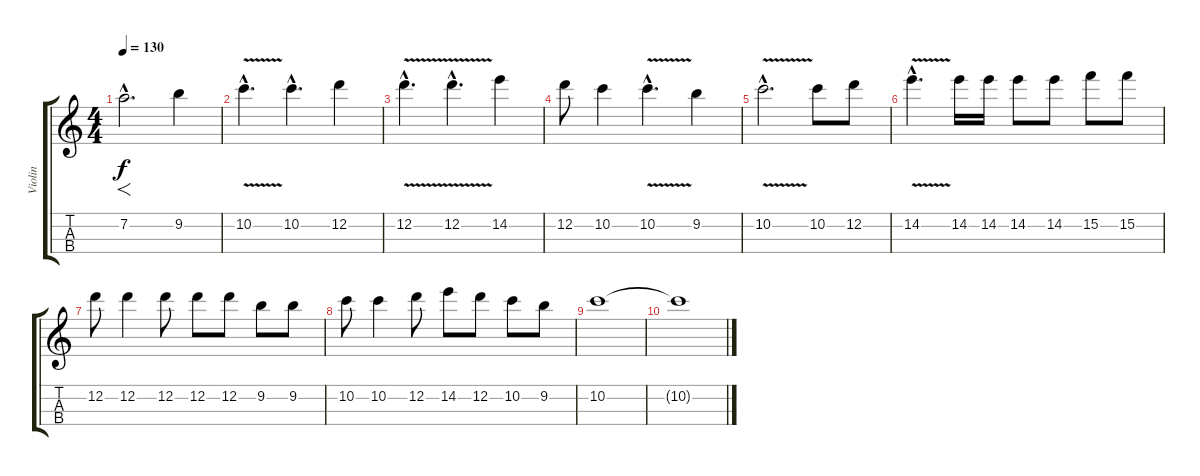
\track ("Violin" "Violin") {instrument contrabass}
\staff {score tabs}
\tuning (G4 D4 A3 E3) {hide}
\ts (4 4)
\tempo 130
\clef g2
\ks c
7.2{hac}.2{f d dy f} 9.2.4 |
10.2{v hac}.4{d} 10.2{hac}.4{d} 12.2.4 |
12.2{v hac}.4{d} 12.2{v hac}.4{d} 14.2.4 |
12.2.8 10.2.4 10.2{v hac}.4{d} 9.2.4 |
10.2{v hac}.2{d} 10.2.8 12.2.8 |
14.2{v hac}.4{d} 14.2.16 14.2.16 14.2.8 14.2.8 15.2.8 15.2.8 |
12.2.8 12.2.4 12.2.8 12.2.8 12.2.8 9.2.8 9.2.8 |
10.2.8 10.2.4 12.2.8 14.2.8 12.2.8 10.2.8 9.2.8 |
\section ("" " ")
10.2.1 |
10.2{t}.1
